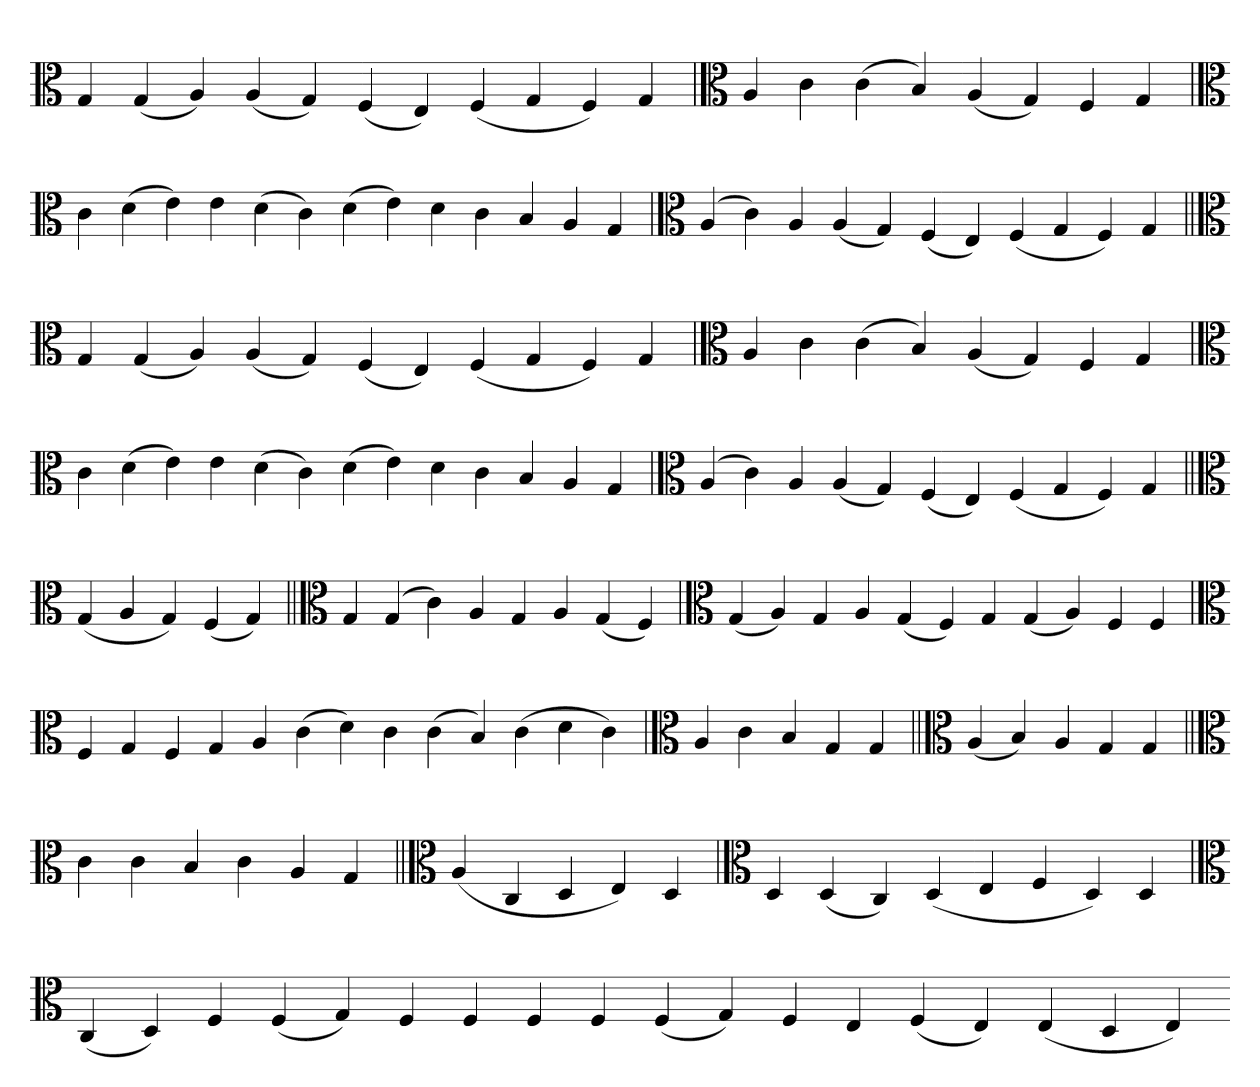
**kern
*part1
*staff1
*clefC3
=
4G
(4G
4A)
(4A
4G)
(4F
4E)
(4F
4G
4F)
4G
=`
*clefC3
4A
4c
(4c
4B)
(4A
4G)
4F
4G
='
*clefC3
4c
(4d
4e)
4e
(4d
4c)
(4d
4e)
4d
4c
4B
4A
4G
=`
*clefC3
(4A
4c)
4A
(4A
4G)
(4F
4E)
(4F
4G
4F)
4G
=||
*clefC3
4G
(4G
4A)
(4A
4G)
(4F
4E)
(4F
4G
4F)
4G
=`
*clefC3
4A
4c
(4c
4B)
(4A
4G)
4F
4G
='
*clefC3
4c
(4d
4e)
4e
(4d
4c)
(4d
4e)
4d
4c
4B
4A
4G
=`
*clefC3
(4A
4c)
4A
(4A
4G)
(4F
4E)
(4F
4G
4F)
4G
=||
*clefC3
(4G
4A
4G)
(4F
4G)
=||
*clefC3
4G
(4G
4c)
4A
4G
4A
(4G
4F)
=`
*clefC3
(4G
4A)
4G
4A
(4G
4F)
4G
(4G
4A)
4F
4F
='
*clefC3
4F
4G
4F
4G
4A
(4c
4d)
4c
(4c
4B)
(4c
4d
4c)
=`
*clefC3
4A
4c
4B
4G
4G
=||
*clefC3
(4A
4B)
4A
4G
4G
=||
*clefC3
4c
4c
4B
4c
4A
4G
=||
*clefC3
(4A
4C
4D
4E)
4D
=`
*clefC3
4D
(4D
4C)
(4D
4E
4F
4D)
4D
='
*clefC3
(4C
4D)
4F
(4F
4G)
4F
4F
4F
4F
(4F
4G)
4F
4E
(4F
4E)
(4E
4D
4E)
=-
*-
